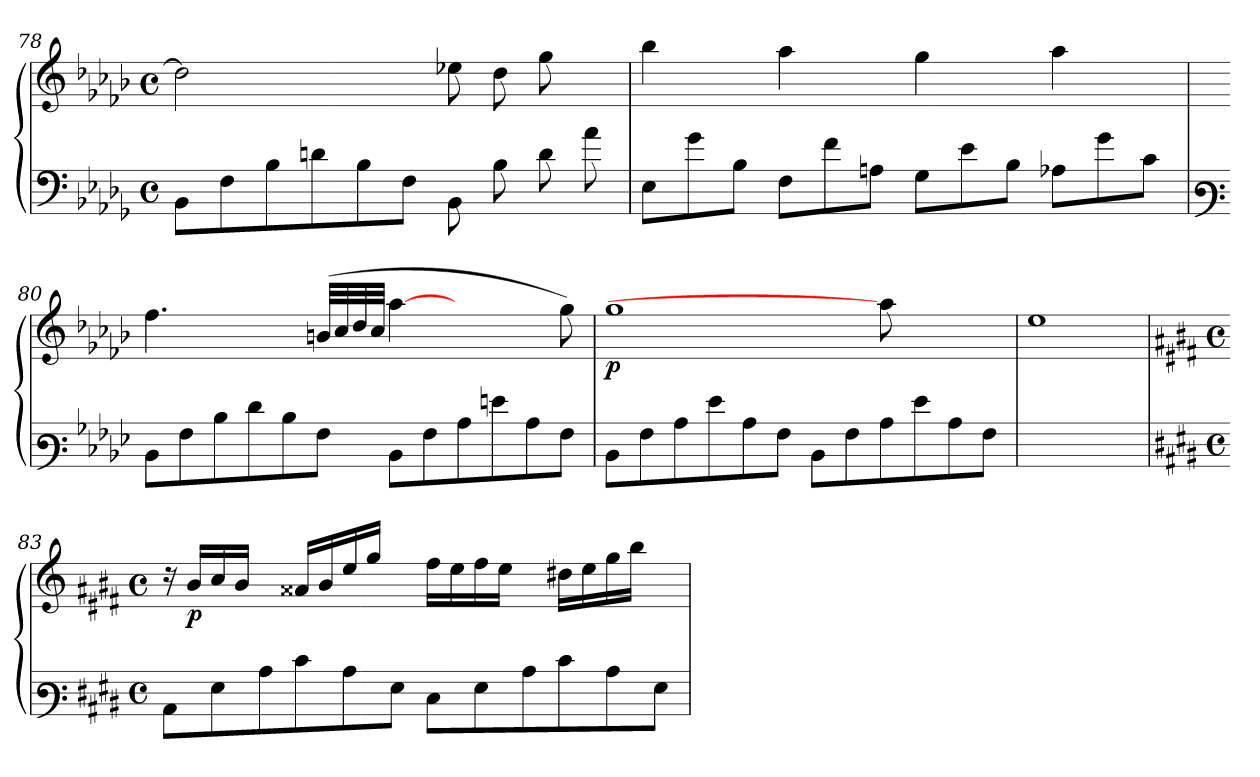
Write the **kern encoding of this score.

**kern	**kern	**dynam
*part1	*part1	*part1
*staff2	*staff1	*staff1/2
!!LO:LB:g=z
*clefF4	*clefG3	*
*k[b-e-a-d-g-]	*k[b-e-a-d-g-]	*
*M4/4	*M4/4	*
*met(c)	*met(c)	*
=78	=78	=78
8BB-\L	2b-\]	.
8F\	.	.
8B-\	.	.
8dn\	.	.
8B-\	4ryy	.
8F\J	.	.
8BB-\L	8cc-X\L	.
8B-\	8b-\	.
8d\	8ee-\	.
8a-\	8ryy	.
=79	=79	=79
8E-\L	4gg-\	.
8g-\	.	.
8B-\J	8ryy	.
8F\L	4ff\	.
8f\	.	.
8An\J	8ryy	.
8G-\L	4ee-\	.
8e-\	.	.
8B-\J	8ryy	.
8A-X\L	4ff\	.
8g-\	.	.
8c\J	8ryy	.
!!LO:LB:g=z
=80	=80	=80
*clefF3	*	*
8D-\L	4.dd-\	.
8A-\	.	.
8d-\	.	.
8f\	4ryy	.
8d-\	.	.
8A-\J	(>32gn/LLL	.
.	32a-/	.
.	32b-/	.
.	32a-/JJJ	.
8D-\L	[4ff\	.
8A-\	.	.
8c\	4.ryy	.
8g\	.	.
8c\	.	.
8A-\J	8ee-\)	.
=81	=81	=81
!	!	!LO:DY:b
8D-\L	1ee-	p
8A-\	.	.
8c\	.	.
8g-\	.	.
8c\	.	.
8A-\J	.	.
8D-\L	.	.
8A-\	.	.
8c\	8ff\]	.
8g-\	4.ryy	.
8c\	.	.
8A-\J	.	.
=82	=82	=82
1ryy	1cc	.
!!LO:PB:g=z
=83	=83	=83
*k[f#c#g#d#]	*k[f#c#g#d#]	*
*M4/4	*M4/4	*
*met(c)	*met(c)	*
8C#\L	16ra	.
!	!	!LO:DY:b
.	16g#/LL	p
8G#\	16a/	.
.	16g#/JJ	.
8c#\	8ryy	.
8e\	16f##X/LL	.
.	16g#/	.
8c#\	16cc#/	.
.	16ee/JJ	.
8G#\J	8ryy	.
8E\L	16dd#\LL	.
.	16cc#\	.
8G#\	16dd#\	.
.	16cc#\JJ	.
8c#\	8ryy	.
8e\	16b#X\LL	.
.	16cc#\	.
8c#\	16ee\	.
.	16gg#\JJ	.
8G#\J	8ryy	.
=	=	=
*-	*-	*-
